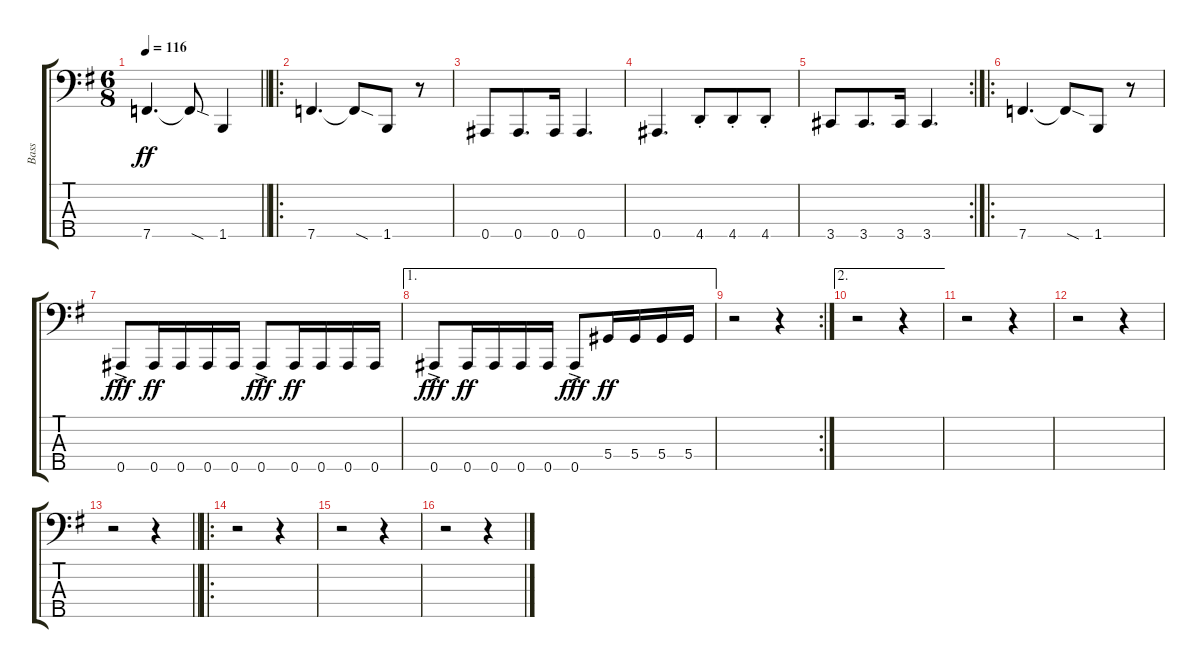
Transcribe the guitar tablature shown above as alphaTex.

\track ("Bass" "Bass") {instrument electricbassfinger}
\staff {score tabs}
\tuning (Gb2 Db2 Ab1 Eb1 Bb0) {hide}
\ts (6 8)
\tempo 116
\clef f4
\barLineRight lightlight
\ks g
7.5.4{d dy ff} 7.5{sod t}.8 1.5.4 |
\ro
7.5.4{d} 7.5{sod t}.8 1.5.8 r.8 |
0.5.8 0.5.8{d} 0.5.16 0.5.4{d} |
0.5.4{d} 4.5{st}.8 4.5{st}.8 4.5{st}.8 |
\rc 2
3.5.8 3.5.8{d} 3.5.16 3.5.4{d} |
\ro
7.5.4{d} 7.5{sod t}.8 1.5.8 r.8 |
0.5{ac}.8{dy fff} 0.5.16{dy ff} 0.5.16 0.5.16 0.5.16 0.5{ac}.8{dy fff} 0.5.16{dy ff} 0.5.16 0.5.16 0.5.16 |
\ae 1
0.5{ac}.8{dy fff} 0.5.16{dy ff} 0.5.16 0.5.16 0.5.16 0.5{ac}.8{dy fff} 5.4.16{dy ff} 5.4.16 5.4.16 5.4.16 |
\rc 2
r.2 r.4 |
\ae 2
r.2 r.4 |
r.2 r.4 |
r.2 r.4 |
\barLineRight lightlight
r.2 r.4 |
\ro
r.2 r.4 |
r.2 r.4 |
r.2 r.4
